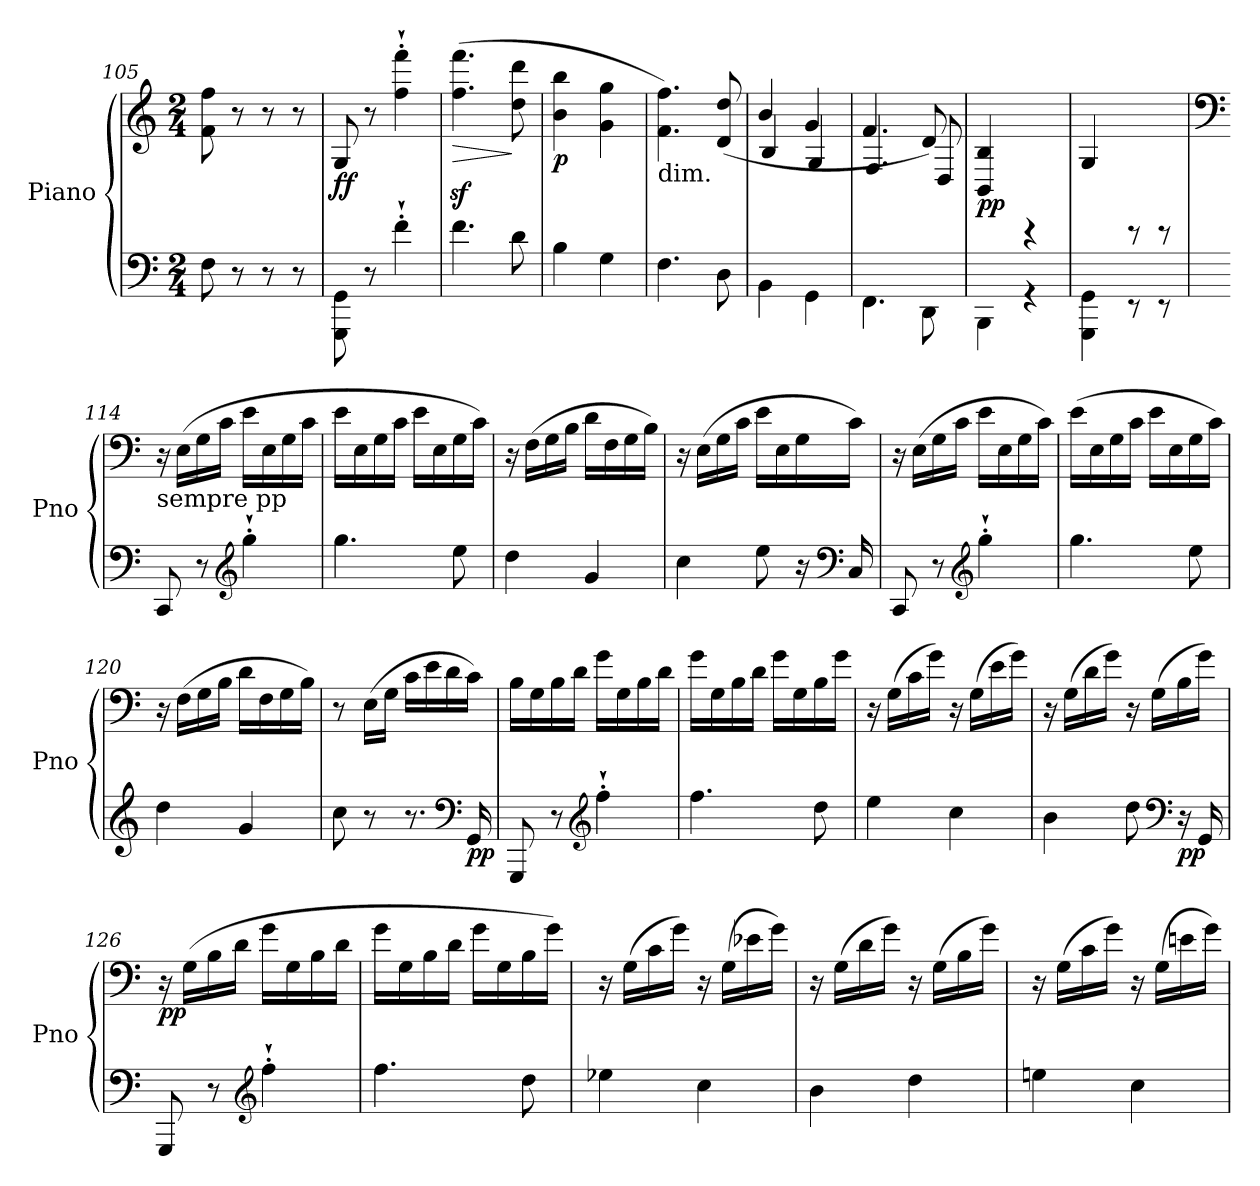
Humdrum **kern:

**kern	**kern	**dynam
*part1	*part1	*part1
*staff2	*staff1	*staff1/2
*I"Piano	*	*
*I'Pno	*	*
*clefF4	*clefG2	*
*k[]	*k[]	*
*M2/4	*M2/4	*
=105	=105	=105
8F\	8f\ 8ff\	.
8r	8r	.
8r	8r	.
8r	8r	.
=106	=106	=106
!	!	!LO:DY:b
8GGG\ 8GG\	8G/	ff
8r	8r	.
4f'`\	4ff\'` 4fff\'`	.
=107	=107	=107
!	!	!LO:HP:b
4.f\	(>4.ff\z< 4.fff\z<	>
8d\	8dd\ 8ddd\	]
!!LO:LB:g=z
=108	=108	=108
!	!	!LO:DY:b
4B\	4b\ 4bb\	p
4G\	4g\ 4gg\	.
=109	=109	=109
!	!LO:TX:b:t=dim.	!
4.F\	4.f\ 4.ff\)	.
8D\	(>8d/ 8dd/	.
=110	=110	=110
*	*^	*
4BB\	4b/	4B/	.
4GG\	4g/	4G/	.
=111	=111	=111	=111
4.FF\	4.f/	4.F/	.
8DD\	8d/)	8D/	.
=112	=112	=112	=112
!	!	!	!LO:DY:b
*	*v	*v	*
4BBB\	4BB/ 4B/	pp
4rGG	4rAAA	.
=113	=113	=113
4GGG\ 4GG\	4G/	.
8rEE	8rAAA	.
8rEE	8rAAA	.
=114	=114	=114
*	*clefF4	*
!	!LO:TX:b:t=sempre pp	!
8CC/	16r	.
.	(>16E\LL	.
8r	16G\	.
.	16c\JJ	.
*clefG2	*	*
4gg'`\	16e\LL	.
.	16E\	.
.	16G\	.
.	16c\JJ	.
=115	=115	=115
4.gg\	16e\LL	.
.	16E\	.
.	16G\	.
.	16c\JJ	.
.	16e\LL	.
.	16E\	.
8ee\	16G\	.
.	16c\JJ)	.
=116	=116	=116
4dd\	16r	.
.	(>16F\LL	.
.	16G\	.
.	16B\JJ	.
4g/	16d\LL	.
.	16F\	.
.	16G\	.
.	16B\JJ)	.
!!LO:PB:g=z
=117	=117	=117
4cc\	16r	.
.	(>16E\LL	.
.	16G\	.
.	16c\JJ	.
8ee\	16e\LL	.
.	16E\	.
16r	16G\	.
*clefF4	*	*
16C/	16c\JJ)	.
=118	=118	=118
8CC/	16r	.
.	(>16E\LL	.
8r	16G\	.
.	16c\JJ	.
*clefG2	*	*
4gg'`\	16e\LL	.
.	16E\	.
.	16G\	.
.	16c\JJ)	.
=119	=119	=119
4.gg\	(>16e\LL	.
.	16E\	.
.	16G\	.
.	16c\JJ	.
.	16e\LL	.
.	16E\	.
8ee\	16G\	.
.	16c\JJ)	.
=120	=120	=120
4dd\	16r	.
.	(>16F\LL	.
.	16G\	.
.	16B\JJ	.
4g/	16d\LL	.
.	16F\	.
.	16G\	.
.	16B\JJ)	.
=121	=121	=121
8cc\	8r	.
8r	(>16E\LL	.
.	16G\JJ	.
8.r	16c\LL	.
.	16e\	.
.	16d\	.
*clefF4	*	*
!	!	!LO:DY:b=2
16GG/	16c\JJ)	pp
!!LO:LB:g=z
=122	=122	=122
8GGG/	16B\LL	.
.	16G\	.
8r	16B\	.
.	16d\JJ	.
*clefG2	*	*
4ff'`\	16g\LL	.
.	16G\	.
.	16B\	.
.	16d\JJ	.
=123	=123	=123
4.ff\	16g\LL	.
.	16G\	.
.	16B\	.
.	16d\JJ	.
.	16g\LL	.
.	16G\	.
8dd\	16B\	.
.	16g\JJ	.
=124	=124	=124
4ee\	16r	.
.	(>16G\LL	.
.	16c\	.
.	16g\JJ)	.
4cc\	16r	.
.	(>16G\LL	.
.	16e\	.
.	16g\JJ)	.
=125	=125	=125
4b\	16r	.
.	(>16G\LL	.
.	16d\	.
.	16g\JJ)	.
8dd\	16r	.
.	(>16G\LL	.
*clefF4	*	*
!	!	!LO:DY:b=2
16r	16B\	pp
16GG/	16g\JJ)	.
=126	=126	=126
!	!	!LO:DY:b
8GGG/	16r	pp
.	(>16G\LL	.
8r	16B\	.
.	16d\JJ	.
*clefG2	*	*
4ff'`\	16g\LL	.
.	16G\	.
.	16B\	.
.	16d\JJ	.
!!LO:LB:g=z
=127	=127	=127
4.ff\	16g\LL	.
.	16G\	.
.	16B\	.
.	16d\JJ	.
.	16g\LL	.
.	16G\	.
8dd\	16B\	.
.	16g\JJ)	.
=128	=128	=128
4ee-X\	16r	.
.	(>16G\LL	.
.	16c\	.
.	16g\JJ)	.
4cc\	16r	.
.	(>16G\LL	.
.	16e-X\	.
.	16g\JJ)	.
=129	=129	=129
4b\	16r	.
.	(>16G\LL	.
.	16d\	.
.	16g\JJ)	.
4dd\	16r	.
.	(>16G\LL	.
.	16B\	.
.	16g\JJ)	.
=130	=130	=130
4een\	16r	.
.	(>16G\LL	.
.	16c\	.
.	16g\JJ)	.
4cc\	16r	.
.	(>16G\LL	.
.	16en\	.
.	16g\JJ)	.
=	=	=
*-	*-	*-
